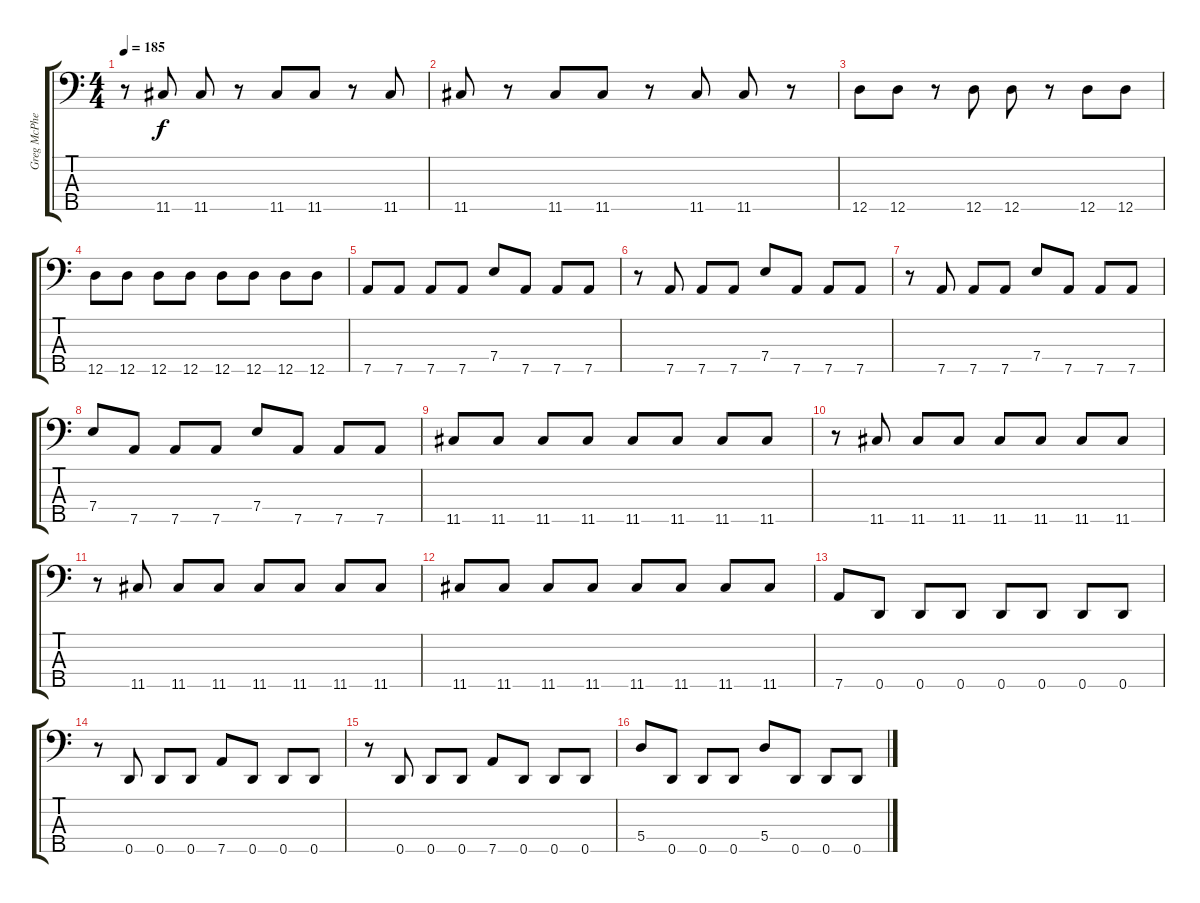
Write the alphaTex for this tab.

\track ("Greg McPherson" "Greg McPhe") {instrument electricbasspick}
\staff {score tabs}
\tuning (B2 G2 D2 A1 D1) {hide}
\ts (4 4)
\tempo 185
\clef f4
\ks c
r.8{dy f} 11.5.8 11.5.8 r.8 11.5.8 11.5.8 r.8 11.5.8 |
11.5.8 r.8 11.5.8 11.5.8 r.8 11.5.8 11.5.8 r.8 |
\section ("" "       ")
12.5.8 12.5.8 r.8 12.5.8 12.5.8 r.8 12.5.8 12.5.8 |
12.5.8 12.5.8 12.5.8 12.5.8 12.5.8 12.5.8 12.5.8 12.5.8 |
\section ("" "")
7.5.8 7.5.8 7.5.8 7.5.8 7.4.8 7.5.8 7.5.8 7.5.8 |
r.8 7.5.8 7.5.8 7.5.8 7.4.8 7.5.8 7.5.8 7.5.8 |
r.8 7.5.8 7.5.8 7.5.8 7.4.8 7.5.8 7.5.8 7.5.8 |
7.4.8 7.5.8 7.5.8 7.5.8 7.4.8 7.5.8 7.5.8 7.5.8 |
11.5.8 11.5.8 11.5.8 11.5.8 11.5.8 11.5.8 11.5.8 11.5.8 |
r.8 11.5.8 11.5.8 11.5.8 11.5.8 11.5.8 11.5.8 11.5.8 |
r.8 11.5.8 11.5.8 11.5.8 11.5.8 11.5.8 11.5.8 11.5.8 |
11.5.8 11.5.8 11.5.8 11.5.8 11.5.8 11.5.8 11.5.8 11.5.8 |
7.5.8 0.5.8 0.5.8 0.5.8 0.5.8 0.5.8 0.5.8 0.5.8 |
r.8 0.5.8 0.5.8 0.5.8 7.5.8 0.5.8 0.5.8 0.5.8 |
r.8 0.5.8 0.5.8 0.5.8 7.5.8 0.5.8 0.5.8 0.5.8 |
5.4.8 0.5.8 0.5.8 0.5.8 5.4.8 0.5.8 0.5.8 0.5.8
